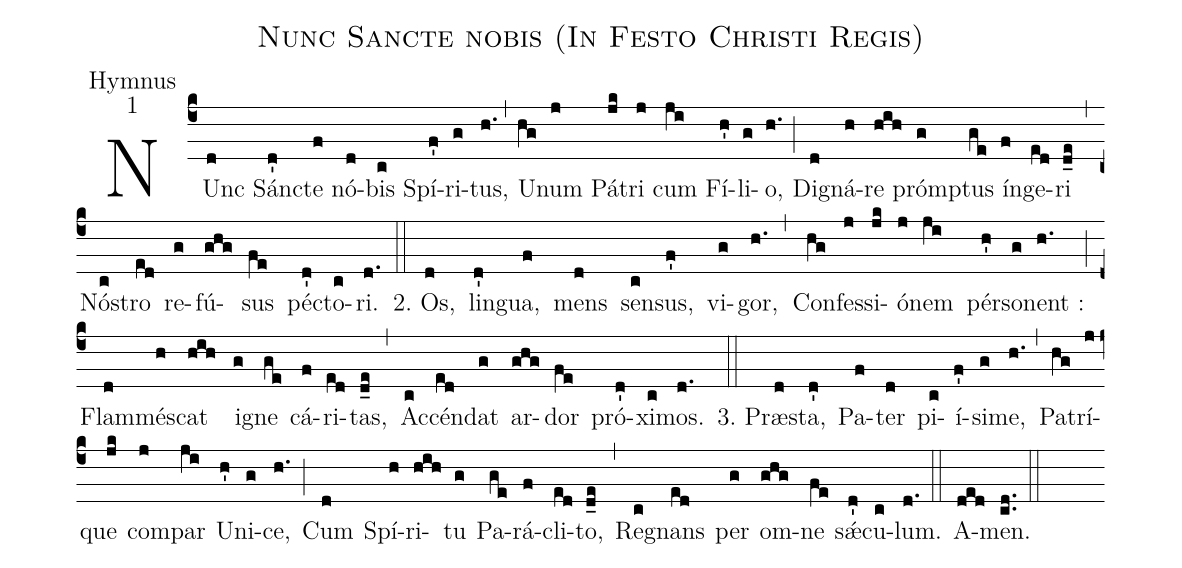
name:Nunc Sancte nobis (In Festo Christi Regis);
office-part:Hymnus;
mode:1;
%%
(c4)NUnc(d) Sán(d')cte(f) nó(d)bis(c) Spí(f')ri(g)tus,(h.) (,)
U(hg)num(j) Pá(jk)tri(j) cum(ji) Fí(h')li(g)o,(h.) (;)
Di(d)gná(h)re(hih) próm(g)ptus(ge) ín(f)ge(ed)ri(d_e) (,)
Nó(c)stro(ed) re(g)fú(ghg)sus(fe) pé(d')cto(c)ri.(d.) (::)

2.~Os,(d) lin(d')gua,(f) mens(d) sen(c)sus,(f') vi(g)gor,(h.) (,)
Con(hg)fes(j)si(jk)ó(j)nem(ji) pér(h')so(g)nent~:(h.) (;)
Flam(d)mé(h)scat(hih) i(g)gne(ge) cá(f)ri(ed)tas,(d_e) (,)
Ac(c)cén(ed)dat(g) ar(ghg)dor(fe) pró(d')xi(c)mos.(d.) (::)

3.~Præ(d)sta,(d') Pa(f)ter(d) pi(c)í(f')si(g)me,(h.) (,)
Pa(hg)trí(j)que(jk) com(j)par(ji) U(h')ni(g)ce,(h.) (;)
Cum(d) Spí(h)ri(hih)tu(g) Pa(ge)rá(f)cli(ed)to,(d_e) (,)
Re(c)gnans(ed) per(g) om(ghg)ne(fe) sǽ(d')cu(c)lum.(d.) (::)

A(ded)men.(cd..) (::)
